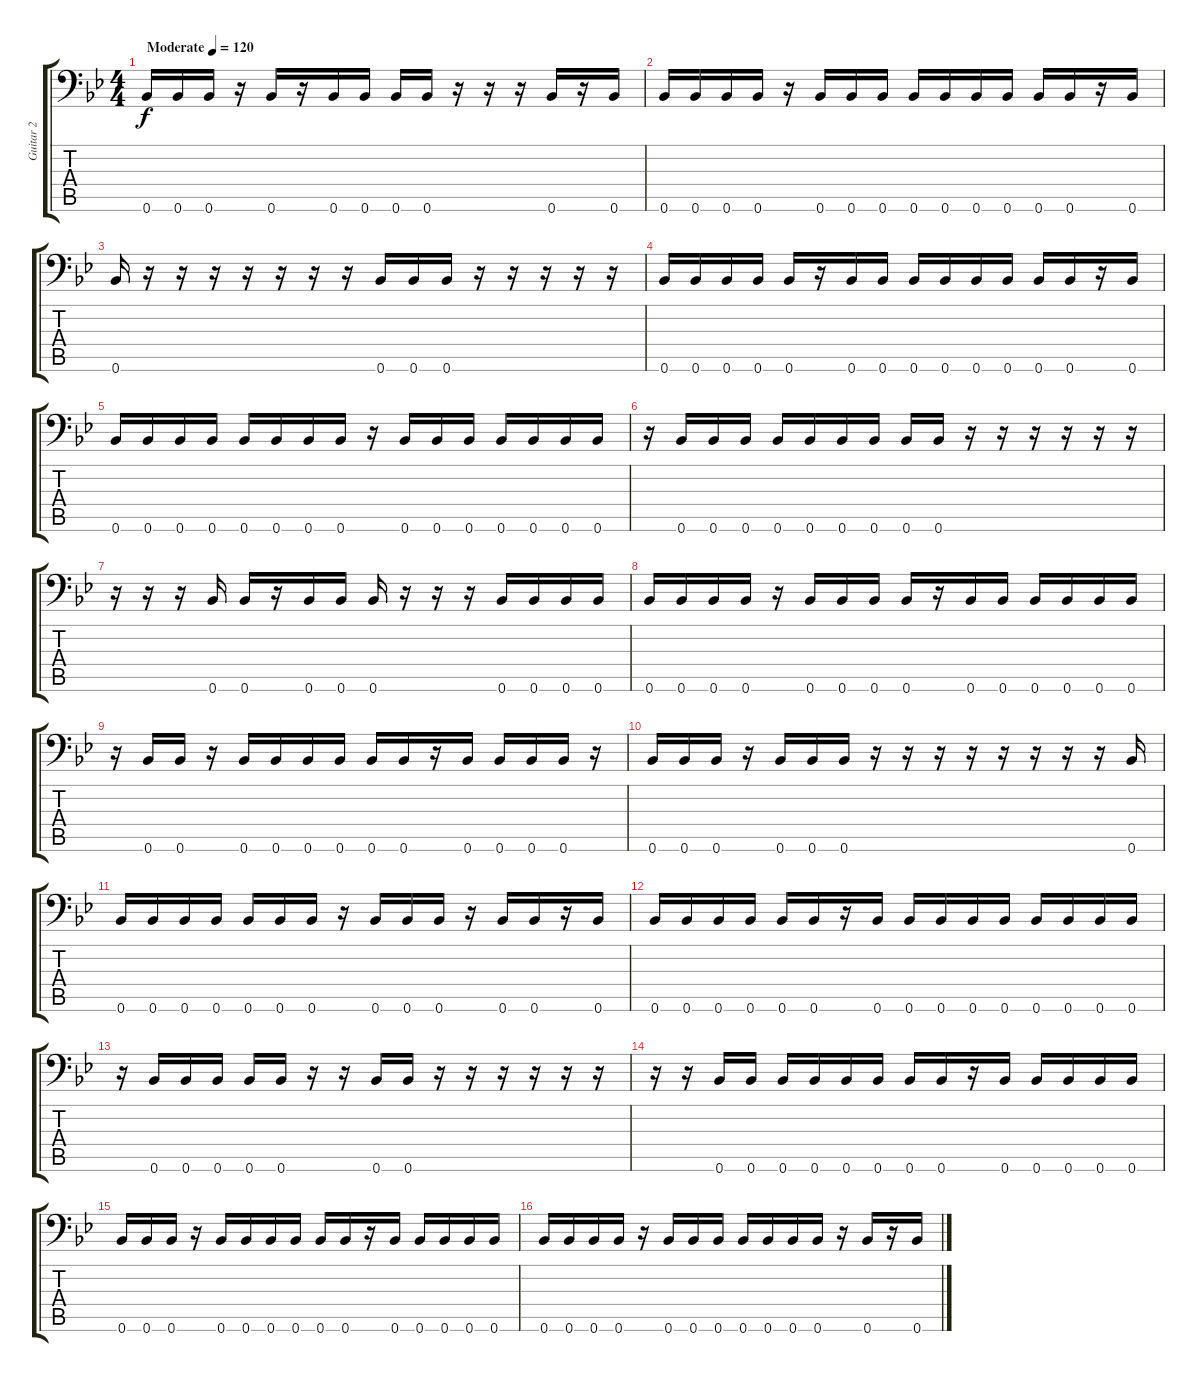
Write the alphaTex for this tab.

\track ("Guitar 2" "Guitar 2") {instrument distortionguitar}
\staff {score tabs}
\tuning (C4 G3 Eb3 Bb2 F2 Bb1) {hide}
\ts (4 4)
\tempo (120 "Moderate")
\clef f4
\ks bb
0.6.16{dy f instrument distortionguitar} 0.6.16 0.6.16 r.16 0.6.16 r.16 0.6.16 0.6.16 0.6.16 0.6.16 r.16 r.16 r.16 0.6.16 r.16 0.6.16 |
0.6.16 0.6.16 0.6.16 0.6.16 r.16 0.6.16 0.6.16 0.6.16 0.6.16 0.6.16 0.6.16 0.6.16 0.6.16 0.6.16 r.16 0.6.16 |
0.6.16 r.16 r.16 r.16 r.16 r.16 r.16 r.16 0.6.16 0.6.16 0.6.16 r.16 r.16 r.16 r.16 r.16 |
0.6.16 0.6.16 0.6.16 0.6.16 0.6.16 r.16 0.6.16 0.6.16 0.6.16 0.6.16 0.6.16 0.6.16 0.6.16 0.6.16 r.16 0.6.16 |
0.6.16 0.6.16 0.6.16 0.6.16 0.6.16 0.6.16 0.6.16 0.6.16 r.16 0.6.16 0.6.16 0.6.16 0.6.16 0.6.16 0.6.16 0.6.16 |
r.16 0.6.16 0.6.16 0.6.16 0.6.16 0.6.16 0.6.16 0.6.16 0.6.16 0.6.16 r.16 r.16 r.16 r.16 r.16 r.16 |
r.16 r.16 r.16 0.6.16 0.6.16 r.16 0.6.16 0.6.16 0.6.16 r.16 r.16 r.16 0.6.16 0.6.16 0.6.16 0.6.16 |
0.6.16 0.6.16 0.6.16 0.6.16 r.16 0.6.16 0.6.16 0.6.16 0.6.16 r.16 0.6.16 0.6.16 0.6.16 0.6.16 0.6.16 0.6.16 |
r.16 0.6.16 0.6.16 r.16 0.6.16 0.6.16 0.6.16 0.6.16 0.6.16 0.6.16 r.16 0.6.16 0.6.16 0.6.16 0.6.16 r.16 |
0.6.16 0.6.16 0.6.16 r.16 0.6.16 0.6.16 0.6.16 r.16 r.16 r.16 r.16 r.16 r.16 r.16 r.16 0.6.16 |
0.6.16 0.6.16 0.6.16 0.6.16 0.6.16 0.6.16 0.6.16 r.16 0.6.16 0.6.16 0.6.16 r.16 0.6.16 0.6.16 r.16 0.6.16 |
0.6.16 0.6.16 0.6.16 0.6.16 0.6.16 0.6.16 r.16 0.6.16 0.6.16 0.6.16 0.6.16 0.6.16 0.6.16 0.6.16 0.6.16 0.6.16 |
r.16 0.6.16 0.6.16 0.6.16 0.6.16 0.6.16 r.16 r.16 0.6.16 0.6.16 r.16 r.16 r.16 r.16 r.16 r.16 |
r.16 r.16 0.6.16 0.6.16 0.6.16 0.6.16 0.6.16 0.6.16 0.6.16 0.6.16 r.16 0.6.16 0.6.16 0.6.16 0.6.16 0.6.16 |
0.6.16 0.6.16 0.6.16 r.16 0.6.16 0.6.16 0.6.16 0.6.16 0.6.16 0.6.16 r.16 0.6.16 0.6.16 0.6.16 0.6.16 0.6.16 |
0.6.16 0.6.16 0.6.16 0.6.16 r.16 0.6.16 0.6.16 0.6.16 0.6.16 0.6.16 0.6.16 0.6.16 r.16 0.6.16 r.16 0.6.16
